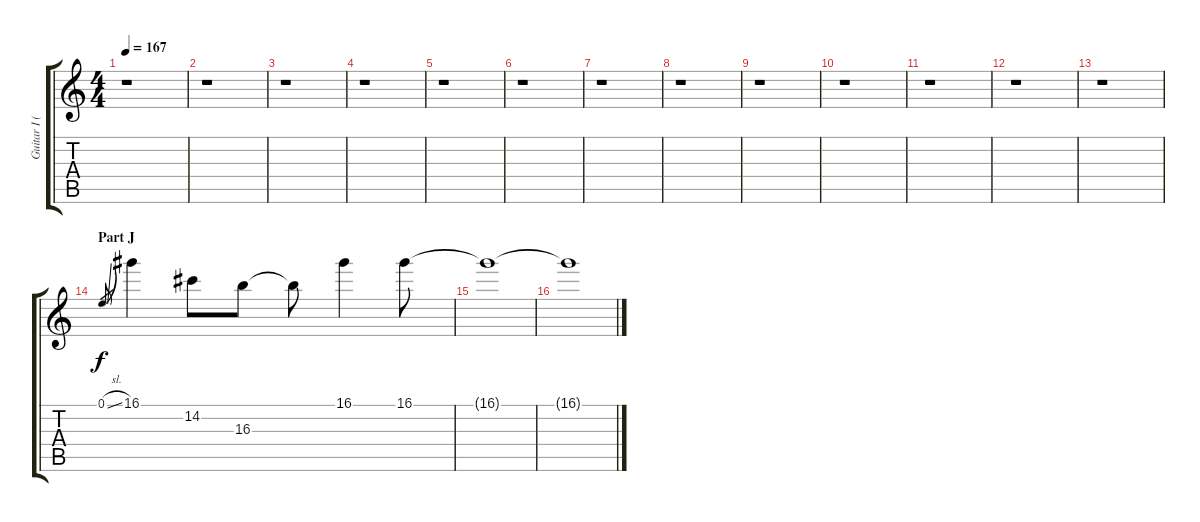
\track ("Guitar I (Ken)" "Guitar I (") {instrument electricguitarclean}
\staff {score tabs}
\tuning (E4 B3 G3 D3 A2 E2) {hide}
\ts (4 4)
\tempo 167
\clef g2
\ks c
r.1{dy f} |
r.1 |
r.1 |
r.1 |
r.1 |
r.1 |
r.1 |
r.1 |
r.1 |
r.1 |
r.1 |
r.1 |
r.1 |
\section ("" "Part J")
0.1{sl}.8{gr} 16.1.4 14.2.8 16.3.8 16.3{t}.8 16.1.4 16.1.8 |
16.1{t}.1 |
16.1{t}.1
